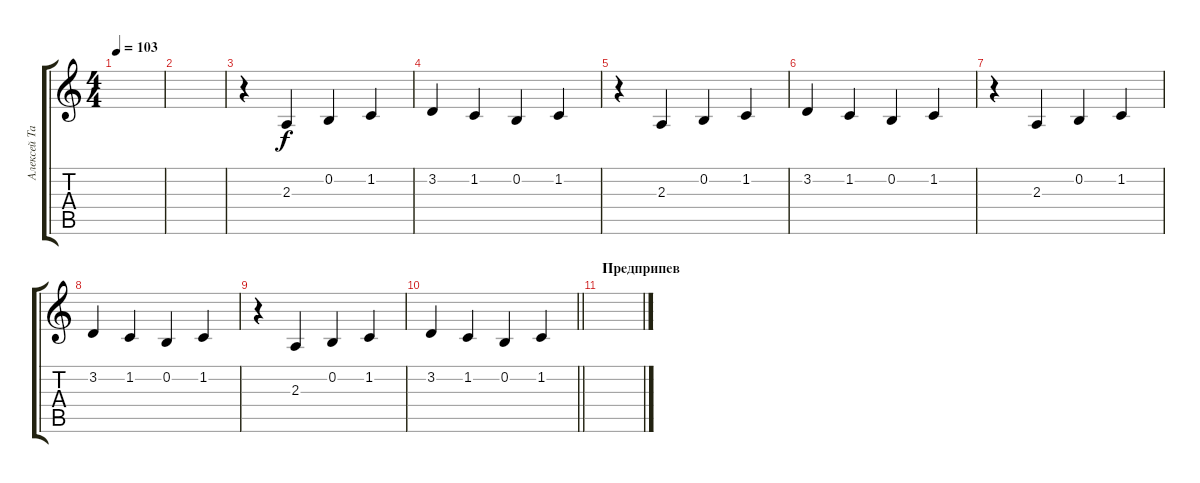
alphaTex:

\track ("Алексей Тарасов (бэк-вокал)" "Алексей Та") {instrument synthvoice}
\staff {score tabs}
\tuning (E4 B3 G3 D3 A2 E2) {hide}
\ts (4 4)
\tempo 103
\clef g2
\ks c
|
|
r.4{volume 13 instrument synthvoice} 2.3.4 0.2.4 1.2.4 |
3.2.4 1.2.4 0.2.4 1.2.4 |
r.4 2.3.4 0.2.4 1.2.4 |
3.2.4 1.2.4 0.2.4 1.2.4 |
r.4 2.3.4 0.2.4 1.2.4 |
3.2.4 1.2.4 0.2.4 1.2.4 |
r.4 2.3.4 0.2.4 1.2.4 |
\barLineRight lightlight
3.2.4 1.2.4 0.2.4 1.2.4 |
\section ("" "Предприпев")
